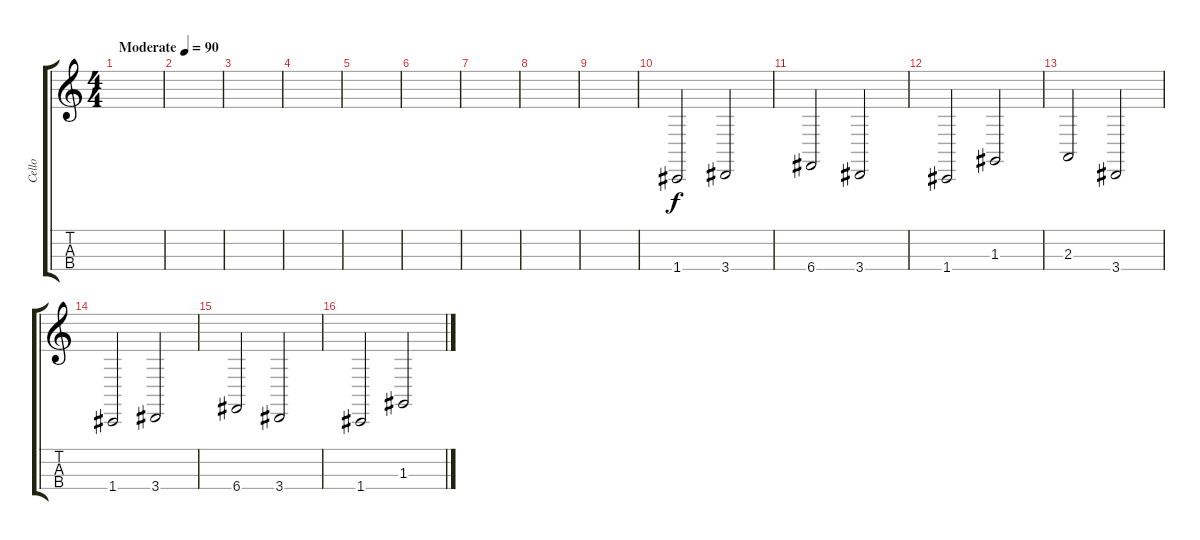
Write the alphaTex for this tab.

\track ("Cello" "Cello") {instrument cello}
\staff {score tabs}
\tuning (A3 D3 G2 C2) {hide}
\ts (4 4)
\tempo (90 "Moderate")
\clef g2
\ks c
|
|
|
|
|
|
|
|
|
1.4.2 3.4.2 |
6.4.2 3.4.2 |
1.4.2 1.3.2 |
2.3.2 3.4.2 |
1.4.2 3.4.2 |
6.4.2 3.4.2 |
1.4.2 1.3.2
